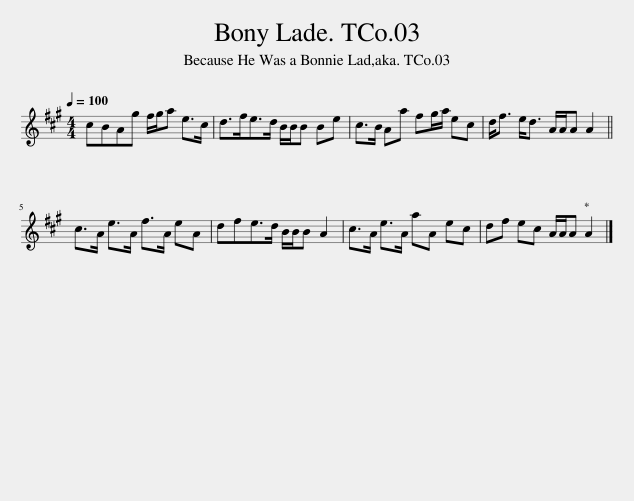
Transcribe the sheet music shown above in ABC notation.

X:1
L:1/8
Q:1/4=100
M:4/4
I:linebreak $
K:A
V:1 treble
V:1
 cBAg f/g/a e>c | d>fe>d B/B/B Be | c>B Aa fg/a/ ec | d<f e<d A/A/A A2 ||$ c>A e>A f>A eA | %5
 dfe>d B/B/B A2 | c>A e>A aA ec | df ec A/A/A A2 |] %8
